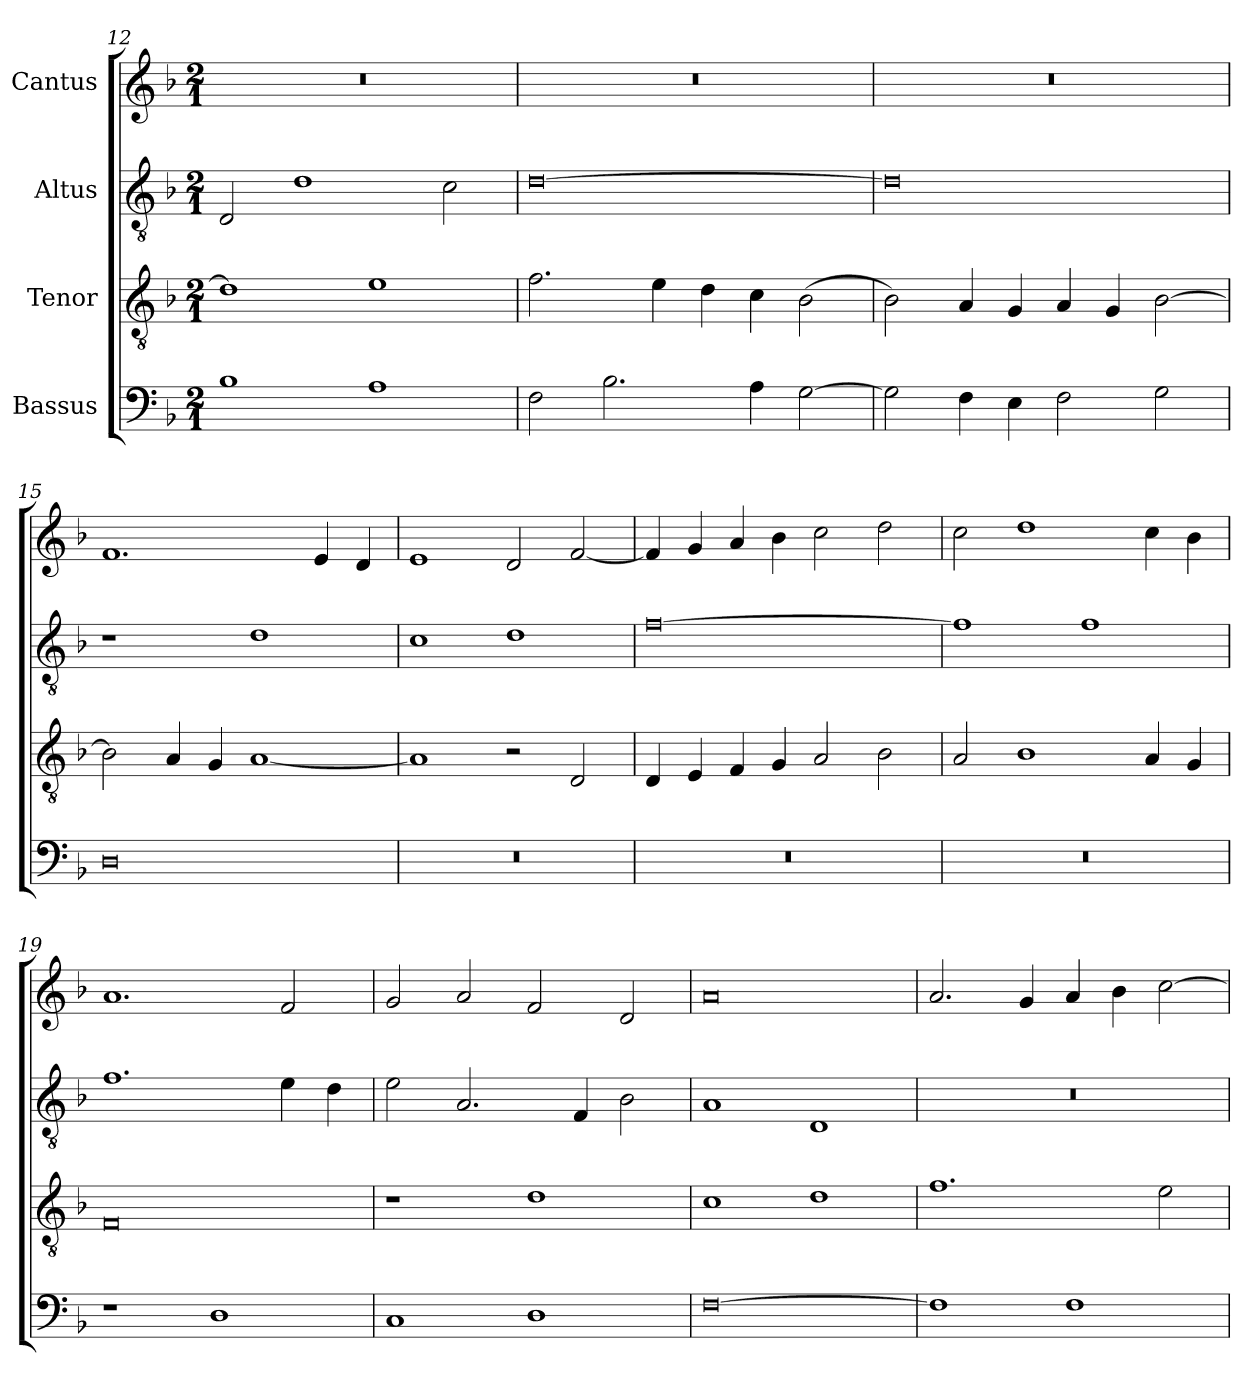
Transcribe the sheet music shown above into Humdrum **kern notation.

**kern	**kern	**kern	**kern
*part4	*part3	*part2	*part1
*staff4	*staff3	*staff2	*staff1
*I"Bassus	*I"Tenor	*I"Altus	*I"Cantus
!!LO:LB:g=z
*clefF4	*clefGv2	*clefGv2	*clefG2
*	*ITrd7c12	*ITrd7c12	*
*k[b-]	*k[b-]	*k[b-]	*k[b-]
*F:	*F:	*F:	*F:
*M2/1	*M2/1	*M2/1	*M2/1
=12	=12	=12	=12
!	!	!	!LO:N:vis=1
1B-i	1Di]	2DDi/	0r
.	.	1Di	.
1Ai	1Ei	.	.
.	.	2Ci\	.
=13	=13	=13	=13
!	!	!	!LO:N:vis=1
2Fi\	2.Fi\	[>0Di	0r
2.B-i\	.	.	.
.	4Ei\	.	.
.	4Di\	.	.
4Ai\	4Ci\	.	.
[>2Gi\	(2BB-i\	.	.
=14	=14	=14	=14
!	!	!	!LO:N:vis=1
2Gi\]	2BB-i\)	0Di]	0r
4Fi\	4AAi/	.	.
4Ei\	4GGi/	.	.
2Fi\	4AAi/	.	.
.	4GGi/	.	.
2Gi\	[>2BB-i\	.	.
=15	=15	=15	=15
0Di	2BB-i\]	1r	1.fi
.	4AAi/	.	.
.	4GGi/	.	.
.	[<1AAi	1Di	.
.	.	.	4ei/
.	.	.	4di/
=16	=16	=16	=16
!LO:N:vis=1	!	!	!
0r	1AAi]	1Ci	1ei
.	2r	1Di	2di/
.	2DDi/	.	[<2fi/
!!LO:LB:g=z
=17	=17	=17	=17
!LO:N:vis=1	!	!	!
0r	4DDi/	[>0Fi	4fi/]
.	4EEi/	.	4gi/
.	4FFi/	.	4ai/
.	4GGi/	.	4b-i\
.	2AAi/	.	2cci\
.	2BB-i\	.	2ddi\
=18	=18	=18	=18
!LO:N:vis=1	!	!	!
0r	2AAi/	1Fi]	2cci\
.	1BB-i	.	1ddi
.	.	1Fi	.
.	4AAi/	.	4cci\
.	4GGi/	.	4b-i\
=19	=19	=19	=19
1r	0FFi	1.Fi	1.ai
1Di	.	.	.
.	.	4Ei\	2fi/
.	.	4Di\	.
=20	=20	=20	=20
1Ci	1r	2Ei\	2gi/
.	.	2.AAi/	2ai/
1Di	1Di	.	2fi/
.	.	4FFi/	.
.	.	2BB-i\	2di/
=21	=21	=21	=21
[>0Fi	1Ci	1AAi	0ai
.	1Di	1DDi	.
=22	=22	=22	=22
!	!	!LO:N:vis=1	!
1Fi]	1.Fi	0r	2.ai/
.	.	.	4gi/
1Fi	.	.	4ai/
.	.	.	4b-i\
.	2Ei\	.	[>2cci\
=	=	=	=
*-	*-	*-	*-
